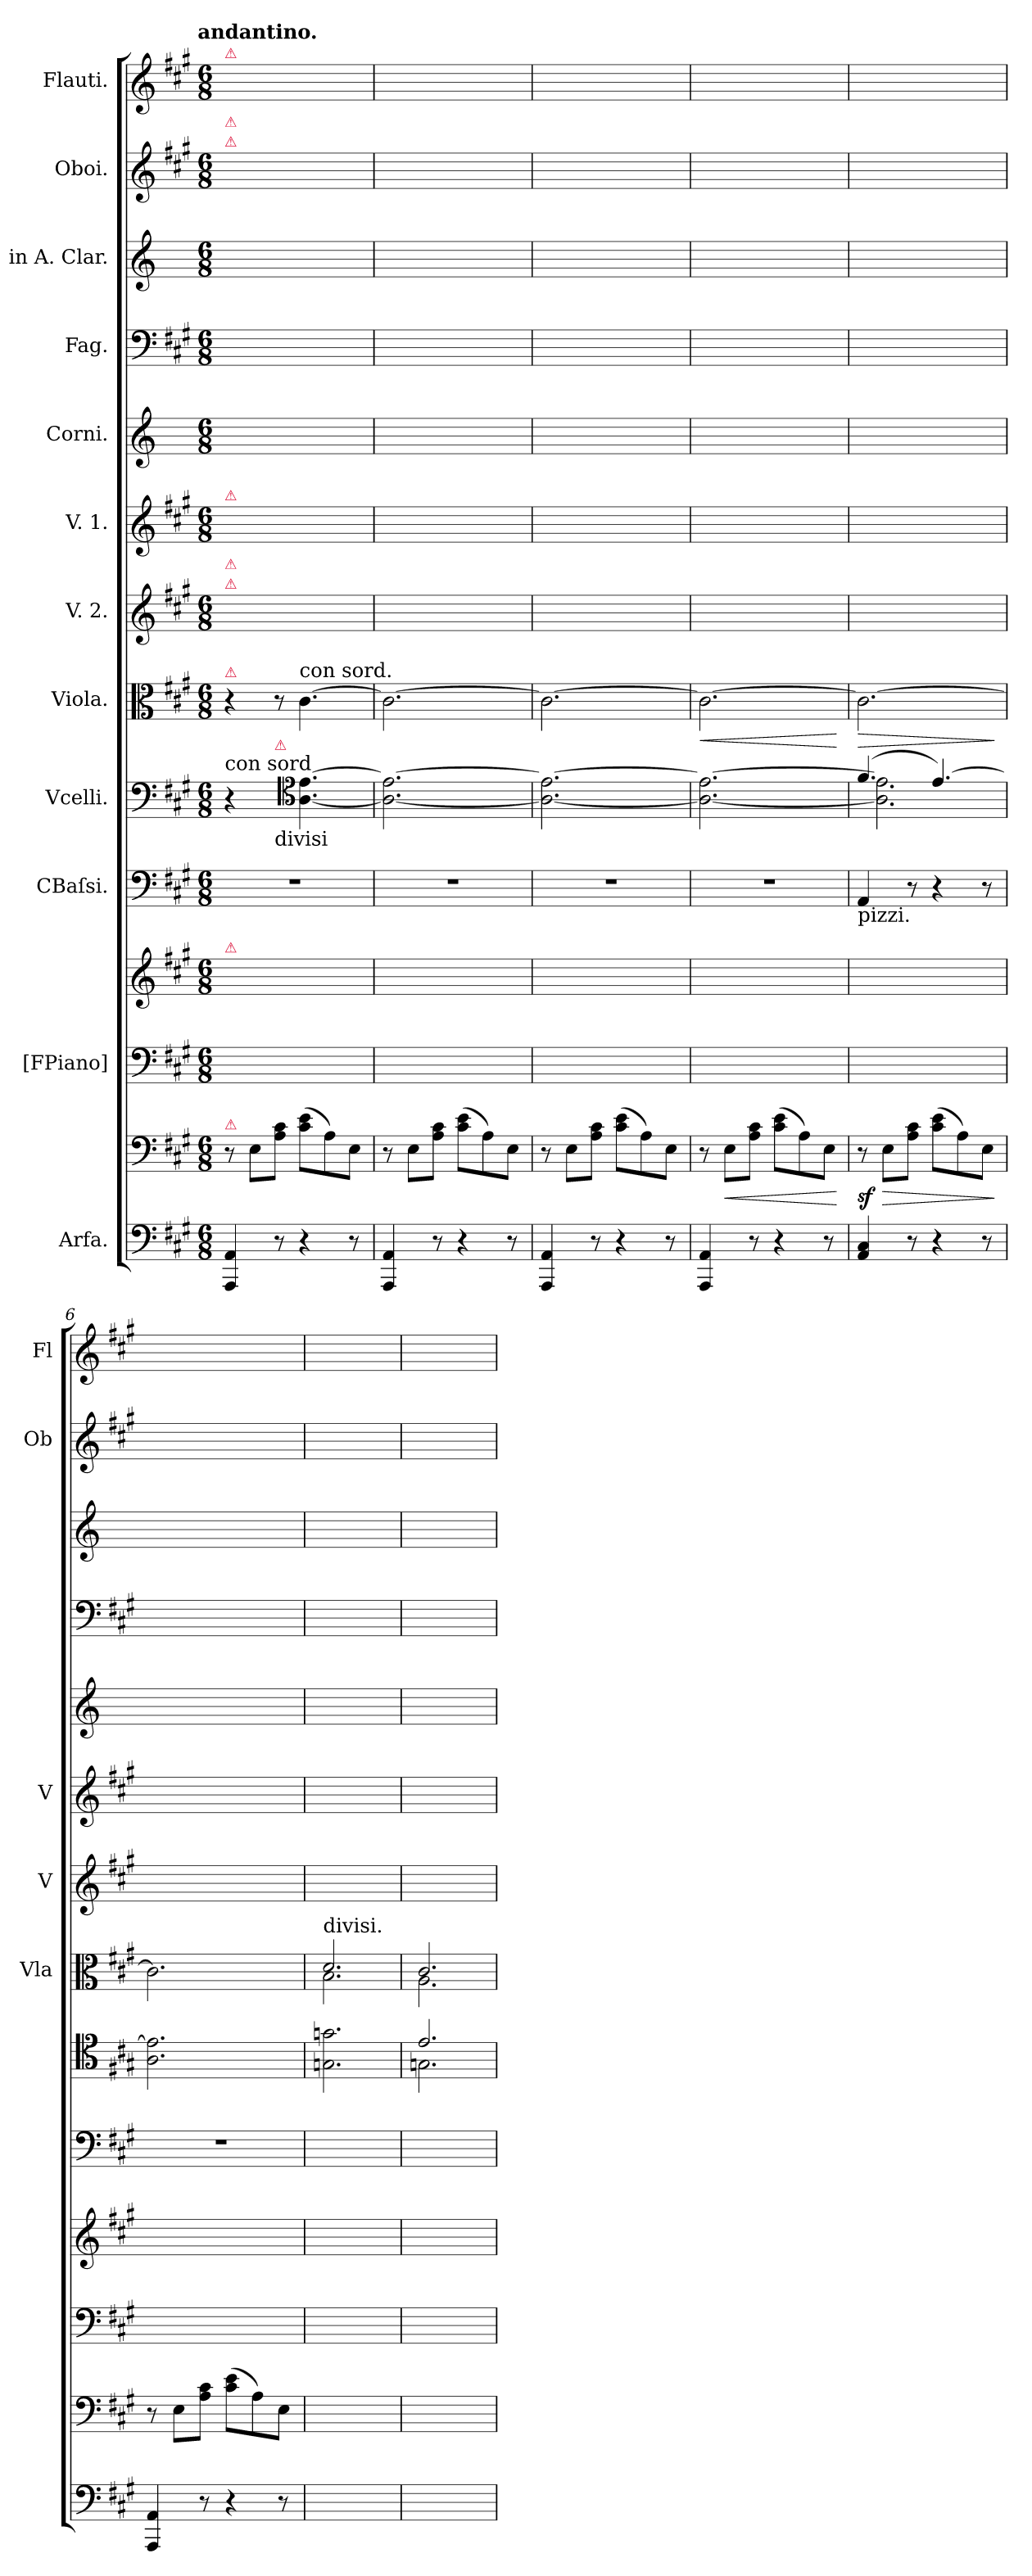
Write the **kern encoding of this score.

**kern	**kern	**dynam	**kern	**kern	**kern	**kern	**kern	**dynam	**kern	**kern	**kern	**kern	**kern	**kern	**kern
*part12	*part12	*part12	*part11	*part11	*part10	*part9	*part8	*part8	*part7	*part6	*part5	*part4	*part3	*part2	*part1
*staff14	*staff13	*staff13/14	*staff12	*staff11	*staff10	*staff9	*staff8	*staff8	*staff7	*staff6	*staff5	*staff4	*staff3	*staff2	*staff1
*I"Arfa.	*	*	*I"[FPiano]	*	*I"CBaſsi.	*I"Vcelli.	*I"Viola.	*	*I"V. 2.	*I"V. 1.	*I"Corni.	*I"Fag.	*I"in A. Clar.	*I"Oboi.	*I"Flauti.
*	*	*	*	*	*	*	*I'Vla	*	*I'V	*I'V	*	*	*	*I'Ob	*I'Fl
*clefF4	*clefF4	*	*clefF4	*clefG2	*clefF4	*clefF4	*clefC3	*	*clefG2	*clefG2	*clefG2	*clefF4	*clefG2	*clefG2	*clefG2
*	*	*	*	*	*	*	*	*	*	*	*ITrd5c8	*	*ITrd2c3	*	*
*k[f#c#g#]	*k[f#c#g#]	*	*k[f#c#g#]	*k[f#c#g#]	*k[f#c#g#]	*k[f#c#g#]	*k[f#c#g#]	*	*k[f#c#g#]	*k[f#c#g#]	*k[f#c#g#d#]	*k[f#c#g#]	*k[f#c#g#]	*k[f#c#g#]	*k[f#c#g#]
!!LO:TX:omd:t=andantino.
*M6/8	*M6/8	*	*M6/8	*M6/8	*M6/8	*M6/8	*M6/8	*	*M6/8	*M6/8	*M6/8	*M6/8	*M6/8	*M6/8	*M6/8
=1	=1	=1	=1	=1	=1	=1	=1	=1	=1	=1	=1	=1	=1	=1	=1
!	!	!	!	!	!	!	!	!	!	!	!	!	!	!	!LO:TX:a:color=crimson:t=⚠
!	!	!	!	!	!	!	!	!	!	!	!	!	!	!LO:TX:a:color=crimson:t=⚠	!
!	!	!	!	!	!	!	!	!	!	!	!	!	!	!LO:TX:a:color=crimson:t=⚠	!
!	!	!	!	!	!	!	!	!	!	!LO:TX:a:color=crimson:t=⚠	!	!	!	!	!
!	!	!	!	!	!	!	!	!	!LO:TX:a:color=crimson:t=⚠	!	!	!	!	!	!
!	!	!	!	!	!	!	!	!	!LO:TX:a:color=crimson:t=⚠	!	!	!	!	!	!
!	!	!	!	!	!	!	!LO:TX:a:color=crimson:t=⚠	!	!	!	!	!	!	!	!
!	!	!	!	!	!	!LO:TX:a:t=con sord	!	!	!	!	!	!	!	!	!
!	!	!	!	!LO:TX:a:color=crimson:t=⚠	!	!	!	!	!	!	!	!	!	!	!
!	!LO:TX:a:color=crimson:t=⚠	!	!	!	!	!	!	!	!	!	!	!	!	!	!
4AAA/ 4AA/	8r	.	2.ryy	2.ryy	2.r	4r	4r	.	2.ryy	2.ryy	2.ryy	2.ryy	2.ryy	2.ryy	2.ryy
.	8E\L	.	.	.	.	.	.	.	.	.	.	.	.	.	.
!	!	!	!	!	!	!LO:TX:b:t=divisi	!	!	!	!	!	!	!	!	!
!	!	!	!	!	!	!LO:TX:a:color=crimson:t=⚠	!	!	!	!	!	!	!	!	!
8r	8A\ 8c#\J	.	.	.	.	8ryy	8r	.	.	.	.	.	.	.	.
*	*	*	*	*	*	*clefC4	*	*	*	*	*	*	*	*	*
!	!	!	!	!	!	!	!LO:TX:a:t=con sord.	!	!	!	!	!	!	!	!
4r	(8c#\ 8e\L	.	.	.	.	[>4.A\ [>4.e\	[4.c#\	.	.	.	.	.	.	.	.
.	8A\)	.	.	.	.	.	.	.	.	.	.	.	.	.	.
8r	8E\J	.	.	.	.	.	.	.	.	.	.	.	.	.	.
=2	=2	=2	=2	=2	=2	=2	=2	=2	=2	=2	=2	=2	=2	=2	=2
4AAA/ 4AA/	8r	.	2.ryy	2.ryy	2.r	2.A_>\ 2.e_>\	2.c#\_	.	2.ryy	2.ryy	2.ryy	2.ryy	2.ryy	2.ryy	2.ryy
.	8E\L	.	.	.	.	.	.	.	.	.	.	.	.	.	.
8r	8A\ 8c#\J	.	.	.	.	.	.	.	.	.	.	.	.	.	.
4r	(8c#\ 8e\L	.	.	.	.	.	.	.	.	.	.	.	.	.	.
.	8A\)	.	.	.	.	.	.	.	.	.	.	.	.	.	.
8r	8E\J	.	.	.	.	.	.	.	.	.	.	.	.	.	.
=3	=3	=3	=3	=3	=3	=3	=3	=3	=3	=3	=3	=3	=3	=3	=3
4AAA/ 4AA/	8r	.	2.ryy	2.ryy	2.r	2.A_>\ 2.e_>\	2.c#\_	.	2.ryy	2.ryy	2.ryy	2.ryy	2.ryy	2.ryy	2.ryy
.	8E\L	.	.	.	.	.	.	.	.	.	.	.	.	.	.
8r	8A\ 8c#\J	.	.	.	.	.	.	.	.	.	.	.	.	.	.
4r	(8c#\ 8e\L	.	.	.	.	.	.	.	.	.	.	.	.	.	.
.	8A\)	.	.	.	.	.	.	.	.	.	.	.	.	.	.
8r	8E\J	.	.	.	.	.	.	.	.	.	.	.	.	.	.
=4	=4	=4	=4	=4	=4	=4	=4	=4	=4	=4	=4	=4	=4	=4	=4
!	!	!	!	!	!	!	!	!LO:HP:b	!	!	!	!	!	!	!
4AAA/ 4AA/	8r	.	2.ryy	2.ryy	2.r	2.A_\ 2.e_\	2.c#\_	<	2.ryy	2.ryy	2.ryy	2.ryy	2.ryy	2.ryy	2.ryy
.	8E\L	<	.	.	.	.	.	.	.	.	.	.	.	.	.
8r	8A\ 8c#\J	.	.	.	.	.	.	.	.	.	.	.	.	.	.
4r	(8c#\ 8e\L	.	.	.	.	.	.	.	.	.	.	.	.	.	.
.	8A\)	.	.	.	.	.	.	.	.	.	.	.	.	.	.
8r	8E\J	.	.	.	.	.	.	.	.	.	.	.	.	.	.
.	.	[	.	.	.	.	.	[	.	.	.	.	.	.	.
=5	=5	=5	=5	=5	=5	=5	=5	=5	=5	=5	=5	=5	=5	=5	=5
*	*	*	*	*	*	*^	*	*	*	*	*	*	*	*	*
!	!	!	!	!	!LO:TX:b:t=pizzi.	!	!	!	!	!	!	!	!	!	!	!
!	!	!	!	!	!	!	!	!	!LO:HP:b	!	!	!	!	!	!	!
4AA/ 4C#/	8r	sf	2.ryy	2.ryy	4AA/	(>4.f#/	2.A]\ 2.e]\	2.c#\_	>	2.ryy	2.ryy	2.ryy	2.ryy	2.ryy	2.ryy	2.ryy
.	8E\L	>	.	.	.	.	.	.	.	.	.	.	.	.	.	.
8r	8A\ 8c#\J	.	.	.	8r	.	.	.	.	.	.	.	.	.	.	.
4r	(8c#\ 8e\L	.	.	.	4r	[4.e/)	.	.	.	.	.	.	.	.	.	.
.	8A\)	.	.	.	.	.	.	.	.	.	.	.	.	.	.	.
8r	8E\J	.	.	.	8r	.	.	.	.	.	.	.	.	.	.	.
*	*	*	*	*	*	*v	*v	*	*	*	*	*	*	*	*	*
.	.	]	.	.	.	.	.	]	.	.	.	.	.	.	.
=6	=6	=6	=6	=6	=6	=6	=6	=6	=6	=6	=6	=6	=6	=6	=6
4AAA/ 4AA/	8r	.	2.ryy	2.ryy	2.r	2.A\ 2.e]\	2.c#\]	.	2.ryy	2.ryy	2.ryy	2.ryy	2.ryy	2.ryy	2.ryy
.	8E\L	.	.	.	.	.	.	.	.	.	.	.	.	.	.
8r	8A\ 8c#\J	.	.	.	.	.	.	.	.	.	.	.	.	.	.
4r	(8c#\ 8e\L	.	.	.	.	.	.	.	.	.	.	.	.	.	.
.	8A\)	.	.	.	.	.	.	.	.	.	.	.	.	.	.
8r	8E\J	.	.	.	.	.	.	.	.	.	.	.	.	.	.
=7	=7	=7	=7	=7	=7	=7	=7	=7	=7	=7	=7	=7	=7	=7	=7
*	*	*	*	*	*	*	*^	*	*	*	*	*	*	*	*
!	!	!	!	!	!	!	!LO:TX:a:t=divisi.	!	!	!	!	!	!	!	!	!
2.ryy	2.ryy	.	2.ryy	2.ryy	2.ryy	2.Gn\ 2.gn\	2.d/	2.B\	.	2.ryy	2.ryy	2.ryy	2.ryy	2.ryy	2.ryy	2.ryy
=8	=8	=8	=8	=8	=8	=8	=8	=8	=8	=8	=8	=8	=8	=8	=8	=8
*	*	*	*	*	*	*^	*	*	*	*	*	*	*	*	*	*
2.ryy	2.ryy	.	2.ryy	2.ryy	2.ryy	2.e/	2.Gn\	2.c#/	2.A\	.	2.ryy	2.ryy	2.ryy	2.ryy	2.ryy	2.ryy	2.ryy
*	*	*	*	*	*	*v	*v	*	*	*	*	*	*	*	*	*	*
*	*	*	*	*	*	*	*v	*v	*	*	*	*	*	*	*	*
=	=	=	=	=	=	=	=	=	=	=	=	=	=	=	=
*-	*-	*-	*-	*-	*-	*-	*-	*-	*-	*-	*-	*-	*-	*-	*-
